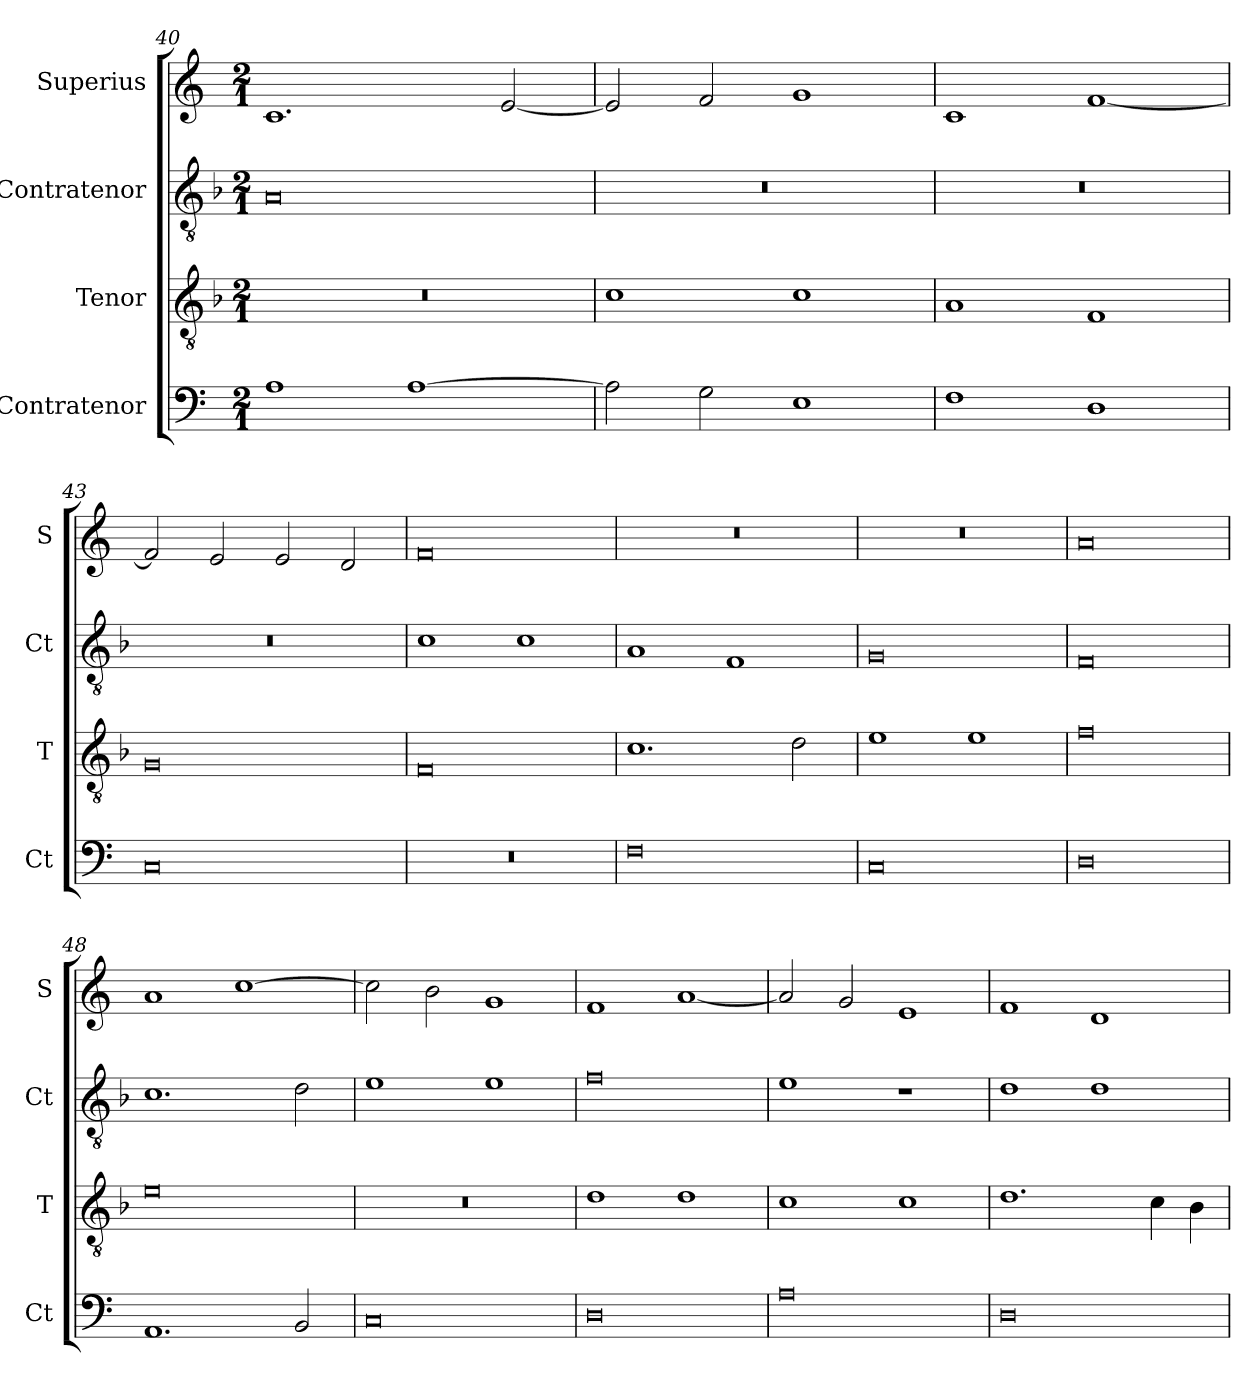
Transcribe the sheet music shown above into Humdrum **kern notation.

**kern	**kern	**kern	**kern
*part4	*part3	*part2	*part1
*staff4	*staff3	*staff2	*staff1
*I"Contratenor	*I"Tenor	*I"Contratenor	*I"Superius
*I'Ct	*I'T	*I'Ct	*I'S
*clefF4	*clefGv2	*clefGv2	*clefG2
*k[]	*k[b-]	*k[b-]	*k[]
*M2/1	*M2/1	*M2/1	*M2/1
=40	=40	=40	=40
1A	0r	0A	1.c
[1A	.	.	.
.	.	.	[2e
=41	=41	=41	=41
2A]	1c	0r	2e]
2G	.	.	2f
1E	1c	.	1g
=42	=42	=42	=42
1F	1A	0r	1c
1D	1F	.	[1f
=43	=43	=43	=43
0C	0G	0r	2f]
.	.	.	2e
.	.	.	2e
.	.	.	2d
=44	=44	=44	=44
0r	0F	1c	0f
.	.	1c	.
=45	=45	=45	=45
0F	1.c	1A	0r
.	.	1F	.
.	2d	.	.
=46	=46	=46	=46
0C	1e	0G	0r
.	1e	.	.
=47	=47	=47	=47
0D	0f	0F	0a
=48	=48	=48	=48
1.AA	0e	1.c	1a
.	.	.	[1cc
2BB	.	2d	.
=49	=49	=49	=49
0C	0r	1e	2cc]
.	.	.	2b
.	.	1e	1g
=50	=50	=50	=50
0D	1d	0f	1f
.	1d	.	[1a
=51	=51	=51	=51
0A	1c	1e	2a]
.	.	.	2g
.	1c	1r	1e
=52	=52	=52	=52
0D	1.d	1d	1f
.	.	1d	1d
.	4c	.	.
.	4B-	.	.
=	=	=	=
*-	*-	*-	*-
